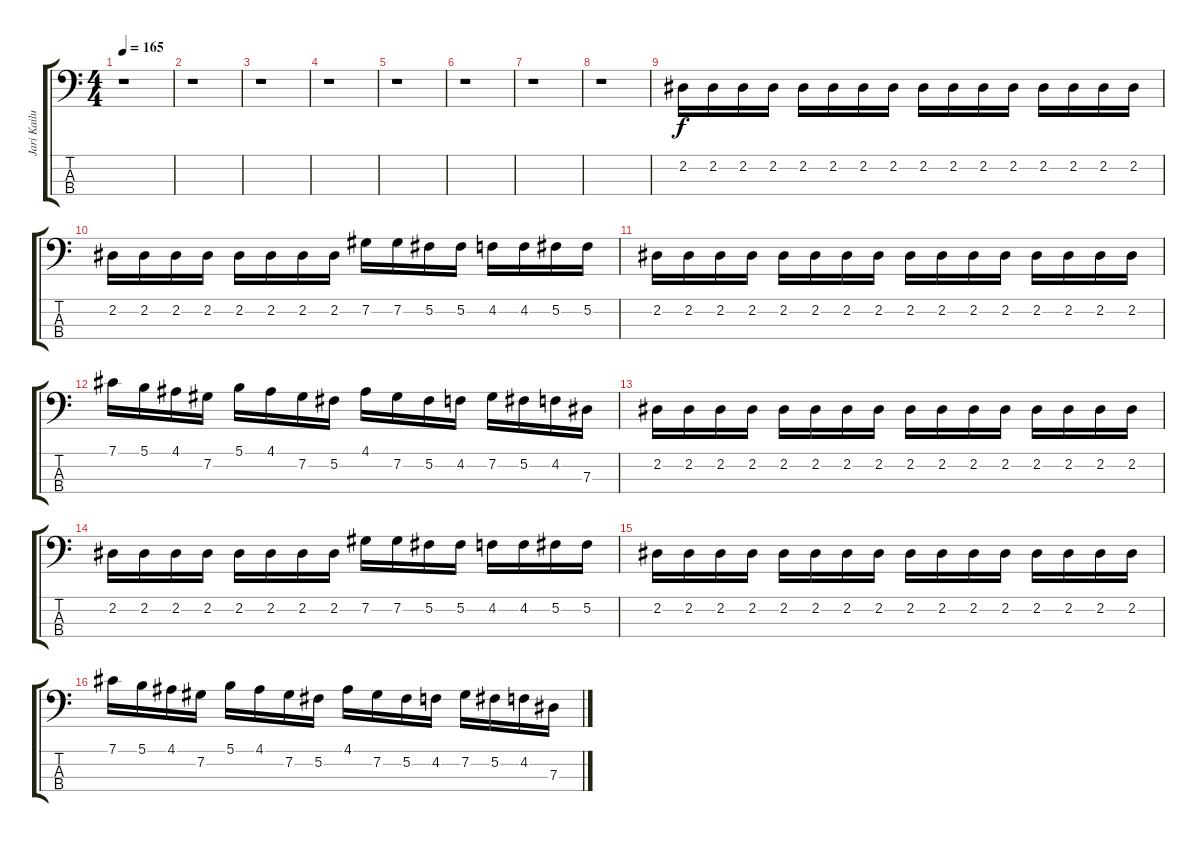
\track ("Jari Kailunannen" "Jari Kailu") {instrument electricbassfinger}
\staff {score tabs}
\tuning (Gb2 Db2 Ab1 Eb1) {hide}
\ts (4 4)
\tempo 165
\clef f4
\ks c
r.1{dy f instrument electricbassfinger} |
r.1 |
r.1 |
r.1 |
r.1 |
r.1 |
r.1 |
r.1 |
2.2.16 2.2.16 2.2.16 2.2.16 2.2.16 2.2.16 2.2.16 2.2.16 2.2.16 2.2.16 2.2.16 2.2.16 2.2.16 2.2.16 2.2.16 2.2.16 |
2.2.16 2.2.16 2.2.16 2.2.16 2.2.16 2.2.16 2.2.16 2.2.16 7.2.16 7.2.16 5.2.16 5.2.16 4.2.16 4.2.16 5.2.16 5.2.16 |
2.2.16 2.2.16 2.2.16 2.2.16 2.2.16 2.2.16 2.2.16 2.2.16 2.2.16 2.2.16 2.2.16 2.2.16 2.2.16 2.2.16 2.2.16 2.2.16 |
7.1.16 5.1.16 4.1.16 7.2.16 5.1.16 4.1.16 7.2.16 5.2.16 4.1.16 7.2.16 5.2.16 4.2.16 7.2.16 5.2.16 4.2.16 7.3.16 |
2.2.16 2.2.16 2.2.16 2.2.16 2.2.16 2.2.16 2.2.16 2.2.16 2.2.16 2.2.16 2.2.16 2.2.16 2.2.16 2.2.16 2.2.16 2.2.16 |
2.2.16 2.2.16 2.2.16 2.2.16 2.2.16 2.2.16 2.2.16 2.2.16 7.2.16 7.2.16 5.2.16 5.2.16 4.2.16 4.2.16 5.2.16 5.2.16 |
2.2.16 2.2.16 2.2.16 2.2.16 2.2.16 2.2.16 2.2.16 2.2.16 2.2.16 2.2.16 2.2.16 2.2.16 2.2.16 2.2.16 2.2.16 2.2.16 |
7.1.16 5.1.16 4.1.16 7.2.16 5.1.16 4.1.16 7.2.16 5.2.16 4.1.16 7.2.16 5.2.16 4.2.16 7.2.16 5.2.16 4.2.16 7.3.16
